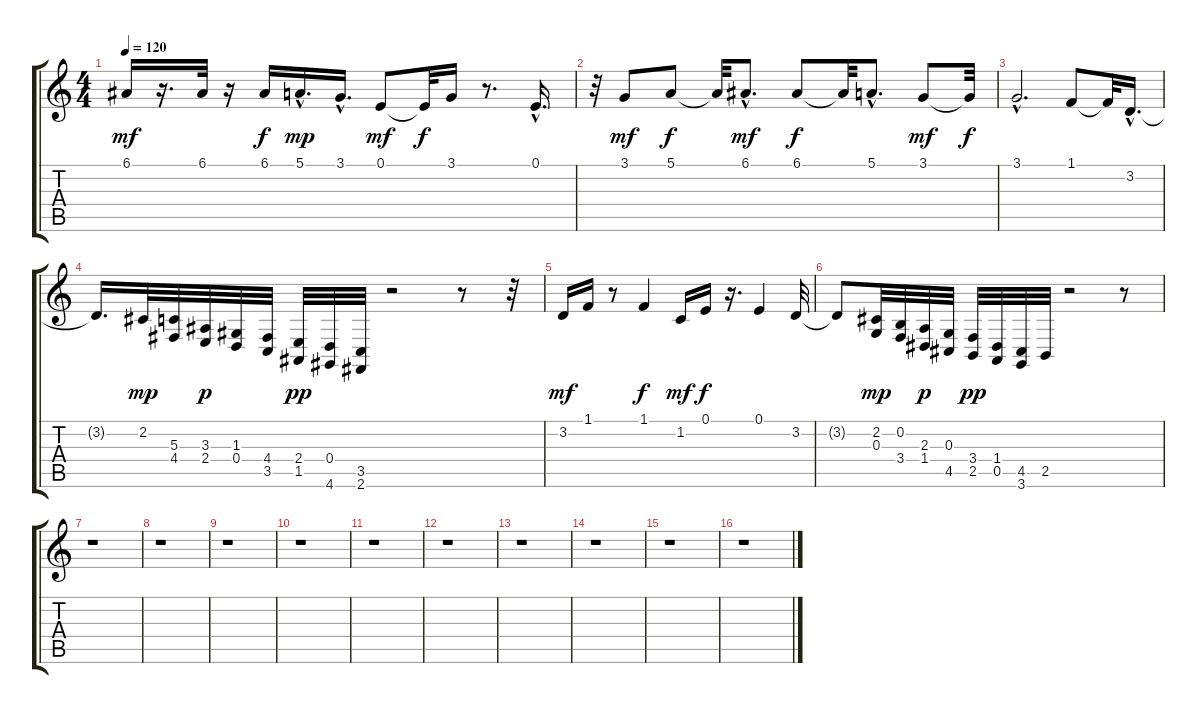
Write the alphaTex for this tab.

\track "" {instrument sopranosax}
\staff {score tabs}
\tuning (E4 B3 G3 D3 A2 E2) {hide}
\ts (4 4)
\tempo 120
\clef g2
\ks c
6.1.16{dy mf} r.16{d} 6.1.32 r.16 6.1.16{dy f} 5.1{hac}.16{d dy mp} 3.1{hac}.16{d} 0.1.8{dy mf} 0.1{t}.32{dy f} 3.1.16 r.8{d} 0.1{hac}.16{d} |
r.32 3.1.8{dy mf} 5.1.8{dy f} 5.1{t}.32 6.1{hac}.8{d dy mf} 6.1.8{dy f} 6.1{t}.32 5.1{hac}.8{d} 3.1.8{dy mf} 3.1{t}.32{dy f} |
3.1{hac}.2{d} 1.1.8 1.1{t}.32 3.2{hac}.16{d} |
3.2{t}.16{d} 2.2.32{dy mp} (5.3 4.4).32 (3.3 2.4).32{dy p} (1.3 0.4).32 (4.4 3.5).32 (2.4 1.5).32{dy pp} (0.4 4.6).32 (3.5 2.6).32 r.2 r.8 r.32 |
3.2.16{dy mf} 1.1.16 r.8 1.1.4{dy f} 1.2.16{dy mf} 0.1.16{dy f} r.16{d} 0.1.4 3.2.32 |
3.2{t}.8 (2.2 0.3).32{dy mp} (0.2 3.4).32 (2.3 1.4).32{dy p} (0.3 4.5).32 (3.4 2.5).32{dy pp} (1.4 0.5).32 (4.5 3.6).32 2.5.32 r.2 r.8 |
r.1 |
r.1 |
r.1 |
r.1 |
r.1 |
r.1 |
r.1 |
r.1 |
r.1 |
r.1
